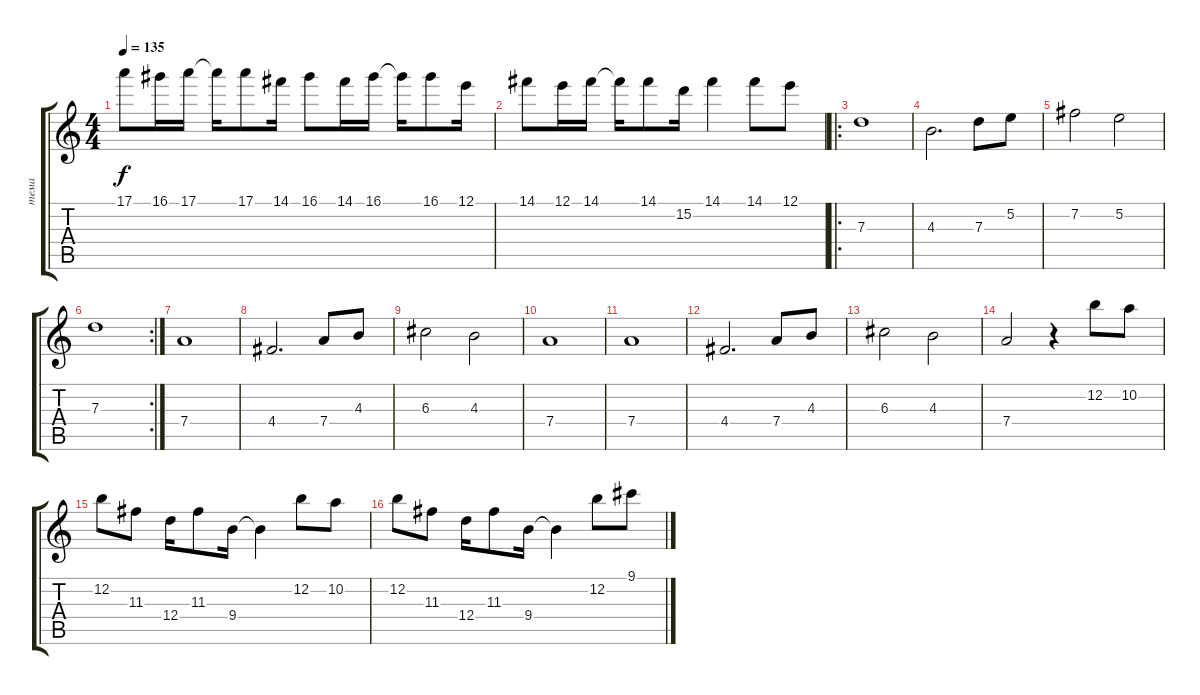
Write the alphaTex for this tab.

\track ("тема" "тема") {instrument overdrivenguitar}
\staff {score tabs}
\tuning (E4 B3 G3 D3 A2 E2) {hide}
\ts (4 4)
\tempo 135
\clef g2
\ks c
17.1.8{dy f} 16.1.16 17.1.16 17.1{t}.16 17.1.8 14.1.16 16.1.8 14.1.16 16.1.16 16.1{t}.16 16.1.8 12.1.16 |
14.1.8 12.1.16 14.1.16 14.1{t}.16 14.1.8 15.2.16 14.1.4 14.1.8 12.1.8 |
\ro
7.3.1 |
4.3.2{d} 7.3.8 5.2.8 |
7.2.2 5.2.2 |
\rc 2
7.3.1 |
7.4.1 |
4.4.2{d} 7.4.8 4.3.8 |
6.3.2 4.3.2 |
7.4.1 |
7.4.1 |
4.4.2{d} 7.4.8 4.3.8 |
6.3.2 4.3.2 |
7.4.2 r.4 12.2.8 10.2.8 |
12.2.8 11.3.8 12.4.16 11.3.8 9.4.16 9.4{t}.4 12.2.8 10.2.8 |
12.2.8 11.3.8 12.4.16 11.3.8 9.4.16 9.4{t}.4 12.2.8 9.1.8
